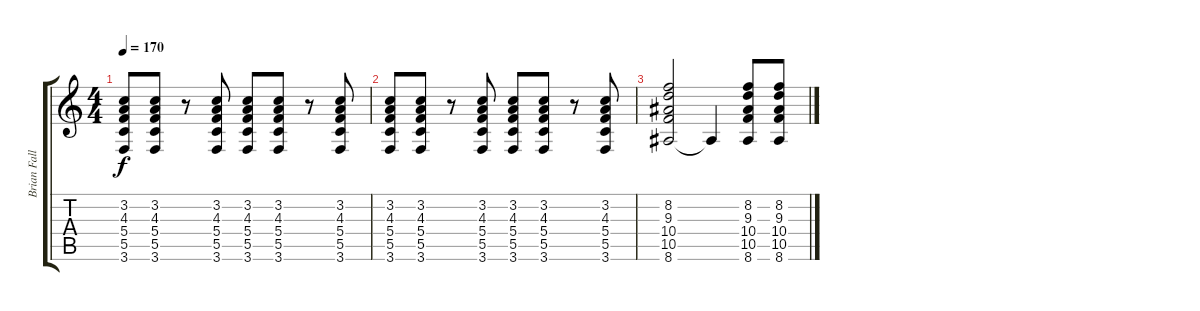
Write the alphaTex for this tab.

\track ("Brian Fallon" "Brian Fall") {instrument overdrivenguitar}
\staff {score tabs}
\tuning (D4 A3 F3 C3 G2 D2) {hide}
\ts (4 4)
\tempo 170
\clef g2
\ks c
(3.2 4.3 5.4 5.5 3.6).8{dy f} (3.2 4.3 5.4 5.5 3.6).8 r.8 (3.2 4.3 5.4 5.5 3.6).8 (3.2 4.3 5.4 5.5 3.6).8 (3.2 4.3 5.4 5.5 3.6).8 r.8 (3.2 4.3 5.4 5.5 3.6).8 |
(3.2 4.3 5.4 5.5 3.6).8 (3.2 4.3 5.4 5.5 3.6).8 r.8 (3.2 4.3 5.4 5.5 3.6).8 (3.2 4.3 5.4 5.5 3.6).8 (3.2 4.3 5.4 5.5 3.6).8 r.8 (3.2 4.3 5.4 5.5 3.6).8 |
(8.2 9.3 10.4 10.5 8.6).2 8.6{t}.4 (8.2 9.3 10.4 10.5 8.6).8 (8.2 9.3 10.4 10.5 8.6).8
